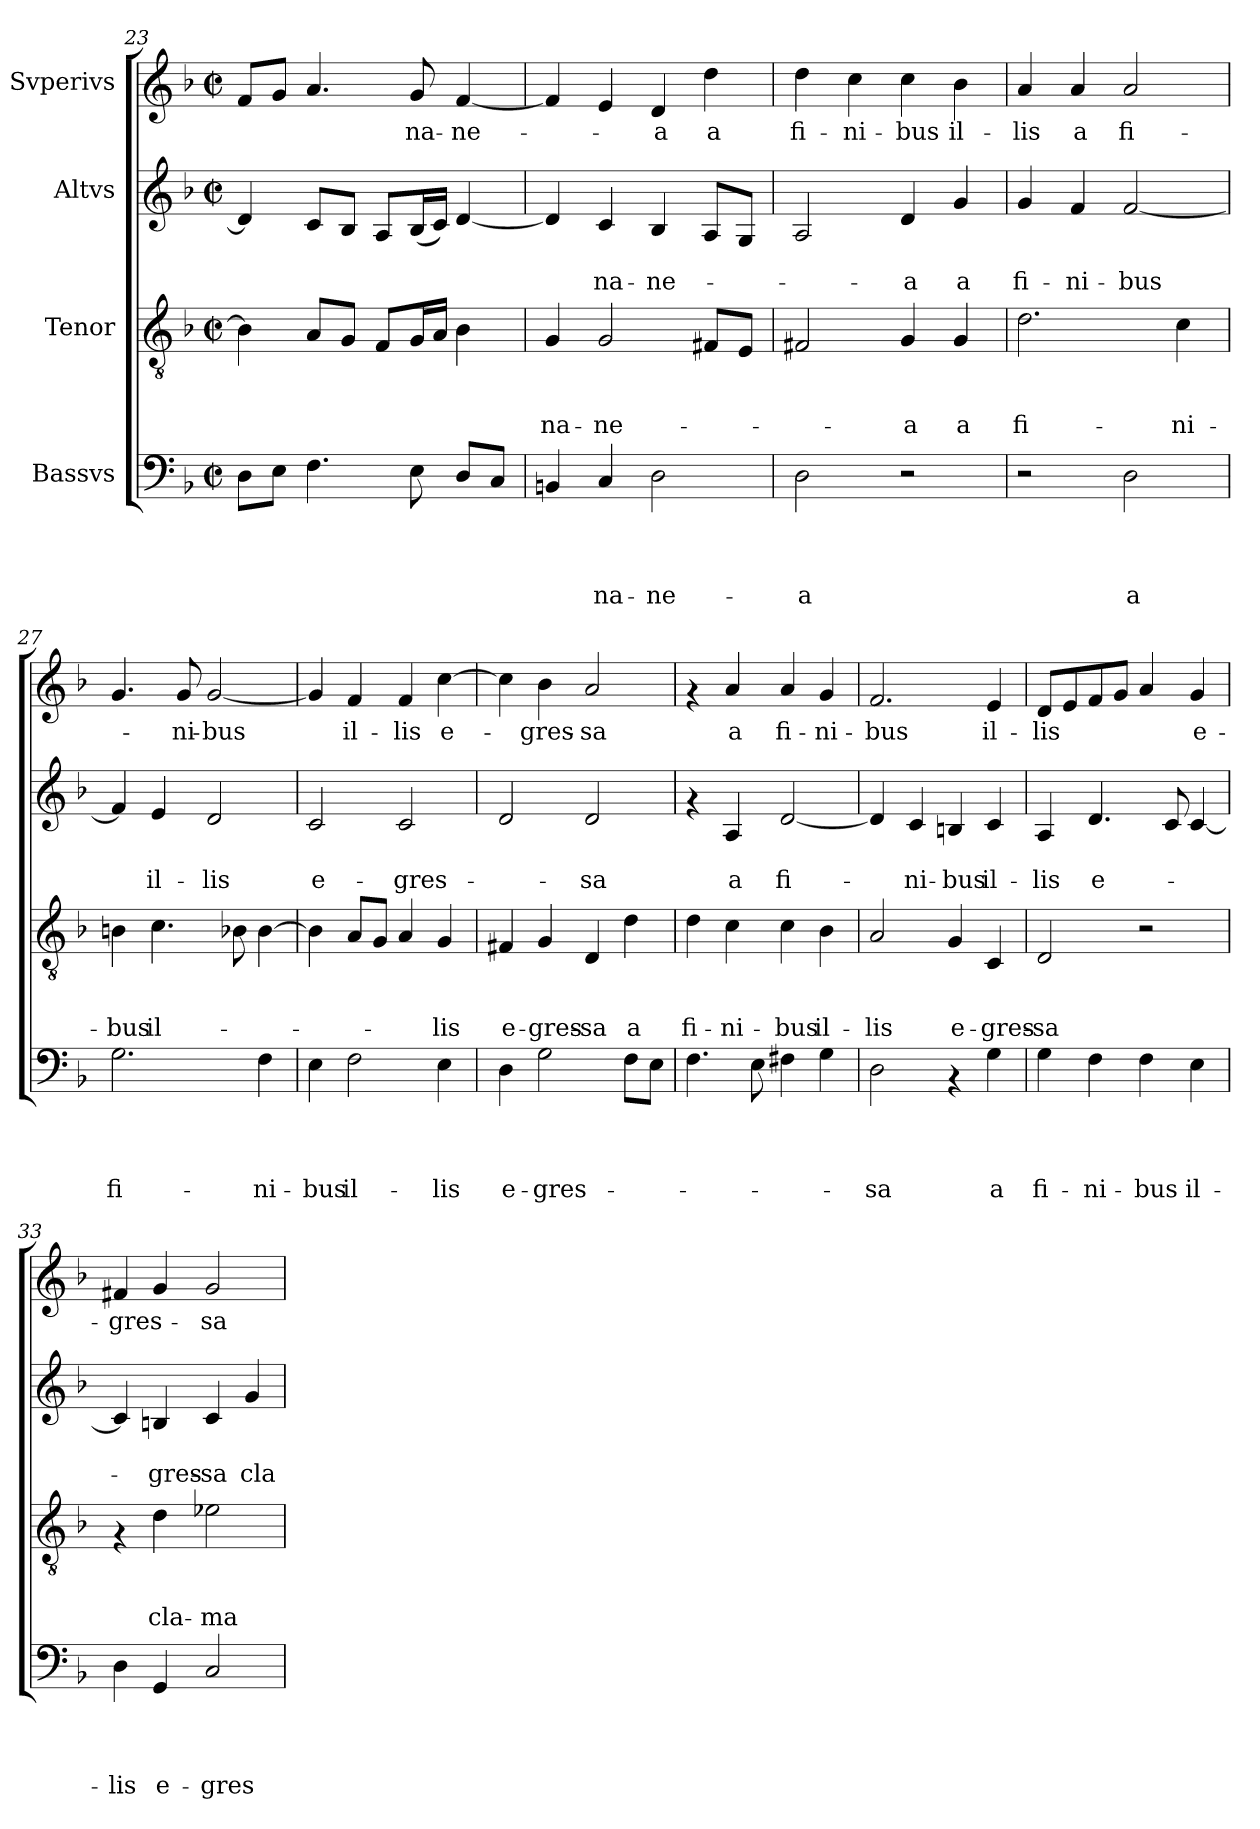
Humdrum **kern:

**kern	**text	**text	**text	**text	**kern	**text	**text	**text	**kern	**text	**text	**kern	**text
*part4	*part4	*part4	*part4	*part4	*part3	*part3	*part3	*part3	*part2	*part2	*part2	*part1	*part1
*staff4	*staff4	*staff4	*staff4	*staff4	*staff3	*staff3	*staff3	*staff3	*staff2	*staff2	*staff2	*staff1	*staff1
*I"Bassvs	*	*	*	*	*I"Tenor	*	*	*	*I"Altvs	*	*	*I"Svperivs	*
!!LO:LB:g=z
*clefF4	*	*	*	*	*clefGv2	*	*	*	*clefG2	*	*	*clefG2	*
*k[b-]	*	*	*	*	*k[b-]	*	*	*	*k[b-]	*	*	*k[b-]	*
*F:	*	*	*	*	*F:	*	*	*	*F:	*	*	*F:	*
*M2/2	*	*	*	*	*M2/2	*	*	*	*M2/2	*	*	*M2/2	*
*met(c|)	*	*	*	*	*met(c|)	*	*	*	*met(c|)	*	*	*met(c|)	*
=23	=23	=23	=23	=23	=23	=23	=23	=23	=23	=23	=23	=23	=23
8D\L	.	.	.	.	4B-\]	.	.	.	4d/]	.	.	8f/L	.
8E\J	.	.	.	.	.	.	.	.	.	.	.	8g/J	.
4.F\	.	.	.	.	8A/L	.	.	.	8c/L	.	.	4.a/	.
.	.	.	.	.	8G/J	.	.	.	8B-/J	.	.	.	.
.	.	.	.	.	8F/L	.	.	.	8A/L	.	.	.	.
!	!	!	!	!	!	!	!	!	!	!	!	!	!LO:LY:b
8E\	.	.	.	.	16G/L	.	.	.	(>16B-/L	.	.	8g/	-na-
.	.	.	.	.	16A/JJ	.	.	.	16c/JJ)	.	.	.	.
!	!	!	!	!	!	!	!	!	!	!	!	!	!LO:LY:b
8D/L	.	.	.	.	4B-\	.	.	.	[<4d/	.	.	[<4f/	-ne-
8C/J	.	.	.	.	.	.	.	.	.	.	.	.	.
=24	=24	=24	=24	=24	=24	=24	=24	=24	=24	=24	=24	=24	=24
!	!	!	!	!	!	!	!	!LO:LY:b	!	!	!	!	!
4BBn/	.	.	.	.	4G/	.	.	-na-	4d/]	.	.	4f/]	.
!	!	!	!	!LO:LY:b	!	!	!	!LO:LY:b	!	!	!LO:LY:b	!	!
4C/	.	.	.	-na-	2G/	.	.	-ne-	4c/	.	-na-	4e/	.
!	!	!	!	!LO:LY:b	!	!	!	!	!	!	!LO:LY:b	!	!LO:LY:b
2D\	.	.	.	-ne-	.	.	.	.	4B-/	.	-ne-	4d/	-a
!	!	!	!	!	!	!	!	!	!	!	!	!	!LO:LY:b
.	.	.	.	.	8F#X/L	.	.	.	8A/L	.	.	4dd\	a
.	.	.	.	.	8E/J	.	.	.	8G/J	.	.	.	.
=25	=25	=25	=25	=25	=25	=25	=25	=25	=25	=25	=25	=25	=25
!	!	!	!	!LO:LY:b	!	!	!	!	!	!	!	!	!LO:LY:b
2D\	.	.	.	-a	2F#X/	.	.	.	2A/	.	.	4dd\	fi-
!	!	!	!	!	!	!	!	!	!	!	!	!	!LO:LY:b
.	.	.	.	.	.	.	.	.	.	.	.	4cc\	-ni-
!	!	!	!	!	!	!	!	!LO:LY:b	!	!	!LO:LY:b	!	!LO:LY:b
2r	.	.	.	.	4G/	.	.	-a	4d/	.	-a	4cc\	-bus
!	!	!	!	!	!	!	!	!LO:LY:b	!	!	!LO:LY:b	!	!LO:LY:b
.	.	.	.	.	4G/	.	.	a	4g/	.	a	4b-\	il-
=26	=26	=26	=26	=26	=26	=26	=26	=26	=26	=26	=26	=26	=26
!	!	!	!	!	!	!	!	!LO:LY:b	!	!	!LO:LY:b	!	!LO:LY:b
2r	.	.	.	.	2.d\	.	.	fi-	4g/	.	fi-	4a/	-lis
!	!	!	!	!	!	!	!	!	!	!	!LO:LY:b	!	!LO:LY:b
.	.	.	.	.	.	.	.	.	4f/	.	-ni-	4a/	a
!	!	!	!	!LO:LY:b	!	!	!	!	!	!	!LO:LY:b	!	!LO:LY:b
2D\	.	.	.	a	.	.	.	.	[<2f/	.	-bus	2a/	fi-
!	!	!	!	!	!	!	!	!LO:LY:b	!	!	!	!	!
.	.	.	.	.	4c\	.	.	-ni-	.	.	.	.	.
=27	=27	=27	=27	=27	=27	=27	=27	=27	=27	=27	=27	=27	=27
!	!	!	!	!LO:LY:b	!	!	!	!LO:LY:b	!	!	!	!	!
2.G\	.	.	.	fi-	4Bn\	.	.	-bus	4f/]	.	.	4.g/	.
!	!	!	!	!	!	!	!	!LO:LY:b	!	!	!LO:LY:b	!	!
.	.	.	.	.	4.c\	.	.	il-	4e/	.	il-	.	.
!	!	!	!	!	!	!	!	!	!	!	!	!	!LO:LY:b
.	.	.	.	.	.	.	.	.	.	.	.	8g/	-ni-
!	!	!	!	!	!	!	!	!	!	!	!LO:LY:b	!	!LO:LY:b
.	.	.	.	.	.	.	.	.	2d/	.	-lis	[<2g/	-bus
.	.	.	.	.	8B-X\	.	.	.	.	.	.	.	.
!	!	!	!	!LO:LY:b	!	!	!	!	!	!	!	!	!
4F\	.	.	.	-ni-	[>4B-\	.	.	.	.	.	.	.	.
=28	=28	=28	=28	=28	=28	=28	=28	=28	=28	=28	=28	=28	=28
!	!	!	!	!LO:LY:b	!	!	!	!	!	!	!LO:LY:b	!	!
4E\	.	.	.	-bus	4B-\]	.	.	.	2c/	.	e-	4g/]	.
!	!	!	!	!LO:LY:b	!	!	!	!	!	!	!	!	!LO:LY:b
2F\	.	.	.	il-	8A/L	.	.	.	.	.	.	4f/	il-
.	.	.	.	.	8G/J	.	.	.	.	.	.	.	.
!	!	!	!	!	!	!	!	!	!	!	!LO:LY:b	!	!LO:LY:b
.	.	.	.	.	4A/	.	.	.	2c/	.	-gres-	4f/	-lis
!	!	!	!	!LO:LY:b	!	!	!	!LO:LY:b	!	!	!	!	!LO:LY:b
4E\	.	.	.	-lis	4G/	.	.	-lis	.	.	.	[<4cc\	e-
!!LO:PB:g=z
=29	=29	=29	=29	=29	=29	=29	=29	=29	=29	=29	=29	=29	=29
!	!	!	!	!LO:LY:b	!	!	!	!LO:LY:b	!	!	!	!	!
4D\	.	.	.	e-	4F#X/	.	.	e-	2d/	.	.	4cc\]	.
!	!	!	!	!LO:LY:b	!	!	!	!LO:LY:b	!	!	!	!	!LO:LY:b
2G\	.	.	.	-gres-	4G/	.	.	-gres-	.	.	.	4b-\	-gres-
!	!	!	!	!	!	!	!	!LO:LY:b	!	!	!LO:LY:b	!	!LO:LY:b
.	.	.	.	.	4D/	.	.	-sa	2d/	.	-sa	2a/	-sa
!	!	!	!	!	!	!	!	!LO:LY:b	!	!	!	!	!
8F\L	.	.	.	.	4d\	.	.	a	.	.	.	.	.
8E\J	.	.	.	.	.	.	.	.	.	.	.	.	.
=30	=30	=30	=30	=30	=30	=30	=30	=30	=30	=30	=30	=30	=30
!	!	!	!	!	!	!	!	!LO:LY:b	!	!	!	!	!
4.F\	.	.	.	.	4d\	.	.	fi-	4rf	.	.	4rf	.
!	!	!	!	!	!	!	!	!LO:LY:b	!	!	!LO:LY:b	!	!LO:LY:b
.	.	.	.	.	4c\	.	.	-ni-	4A/	.	a	4a/	a
8E\	.	.	.	.	.	.	.	.	.	.	.	.	.
!	!	!	!	!	!	!	!	!LO:LY:b	!	!	!LO:LY:b	!	!LO:LY:b
4F#X\	.	.	.	.	4c\	.	.	-bus	[<2d/	.	fi-	4a/	fi-
!	!	!	!	!	!	!	!	!LO:LY:b	!	!	!	!	!LO:LY:b
4G\	.	.	.	.	4B-\	.	.	il-	.	.	.	4g/	-ni-
=31	=31	=31	=31	=31	=31	=31	=31	=31	=31	=31	=31	=31	=31
!	!	!	!	!LO:LY:b	!	!	!	!LO:LY:b	!	!	!	!	!LO:LY:b
2D\	.	.	.	-sa	2A/	.	.	-lis	4d/]	.	.	2.f/	-bus
!	!	!	!	!	!	!	!	!	!	!	!LO:LY:b	!	!
.	.	.	.	.	.	.	.	.	4c/	.	-ni-	.	.
!	!	!	!	!	!	!	!	!LO:LY:b	!	!	!LO:LY:b	!	!
4rAA	.	.	.	.	4G/	.	.	e-	4Bn/	.	-bus	.	.
!	!	!	!	!LO:LY:b	!	!	!	!LO:LY:b	!	!	!LO:LY:b	!	!LO:LY:b
4G\	.	.	.	a	4C/	.	.	-gres-	4c/	.	il-	4e/	il-
=32	=32	=32	=32	=32	=32	=32	=32	=32	=32	=32	=32	=32	=32
!	!	!	!	!LO:LY:b	!	!	!	!LO:LY:b	!	!	!LO:LY:b	!	!LO:LY:b
4G\	.	.	.	fi-	2D/	.	.	-sa	4A/	.	-lis	8d/L	-lis
.	.	.	.	.	.	.	.	.	.	.	.	8e/	.
!	!	!	!	!LO:LY:b	!	!	!	!	!	!	!LO:LY:b	!	!
4F\	.	.	.	-ni-	.	.	.	.	4.d/	.	e-	8f/	.
.	.	.	.	.	.	.	.	.	.	.	.	8g/J	.
!	!	!	!	!LO:LY:b	!	!	!	!	!	!	!	!	!
4F\	.	.	.	-bus	2r	.	.	.	.	.	.	4a/	.
.	.	.	.	.	.	.	.	.	8c/	.	.	.	.
!	!	!	!	!LO:LY:b	!	!	!	!	!	!	!	!	!LO:LY:b
4E\	.	.	.	il-	.	.	.	.	[<4c/	.	.	4g/	e-
=33	=33	=33	=33	=33	=33	=33	=33	=33	=33	=33	=33	=33	=33
!	!	!	!	!LO:LY:b	!	!	!	!	!	!	!	!	!LO:LY:b
4D\	.	.	.	-lis	4rF	.	.	.	4c/]	.	.	4f#X/	-gres-
!	!	!	!	!LO:LY:b	!	!	!	!LO:LY:b	!	!	!LO:LY:b	!	!
4GG/	.	.	.	e-	4d\	.	.	cla-	4Bn/	.	-gres-	4g/	.
!	!	!	!	!LO:LY:b	!	!	!	!LO:LY:b	!	!	!LO:LY:b	!	!LO:LY:b
2C/	.	.	.	-gres-	2e-X\	.	.	-ma-	4c/	.	-sa	2g/	-sa
!	!	!	!	!	!	!	!	!	!	!	!LO:LY:b	!	!
.	.	.	.	.	.	.	.	.	4g/	.	cla-	.	.
=	=	=	=	=	=	=	=	=	=	=	=	=	=
*-	*-	*-	*-	*-	*-	*-	*-	*-	*-	*-	*-	*-	*-
